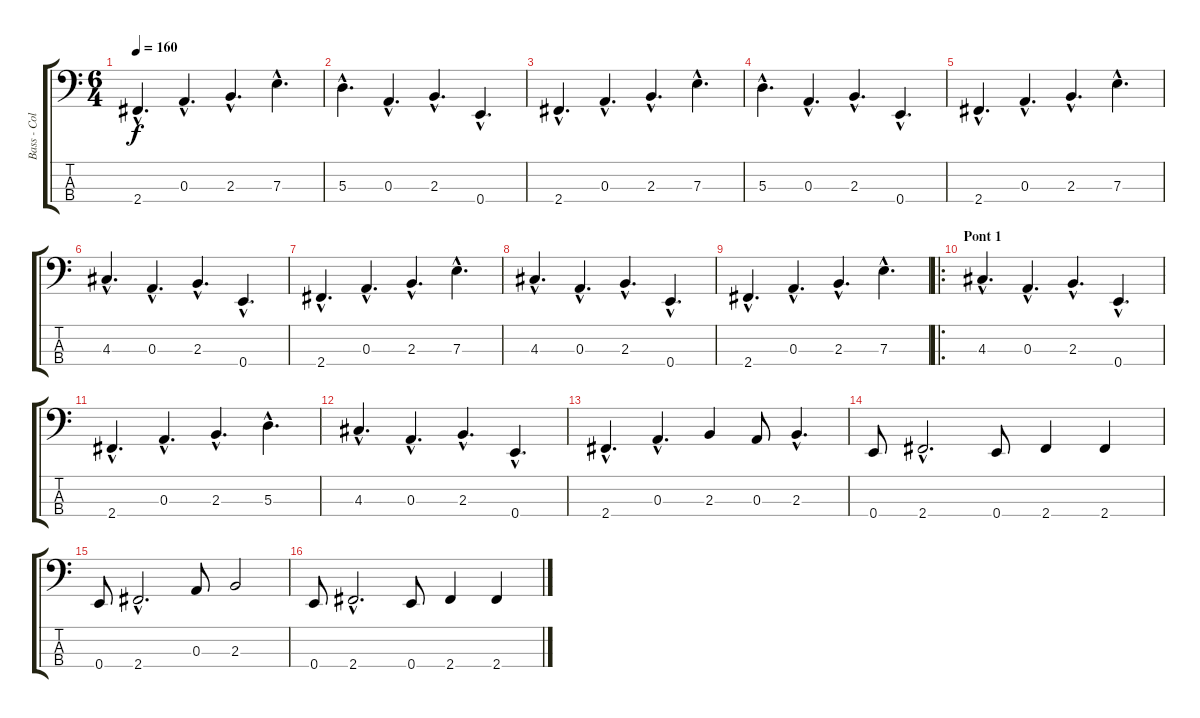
\track ("Bass - Colin Greenwood" "Bass - Col") {instrument electricbassfinger}
\staff {score tabs}
\tuning (G2 D2 A1 E1) {hide}
\ts (6 4)
\tempo 160
\clef f4
\ks c
2.4{hac}.4{d dy f} 0.3{hac}.4{d} 2.3{hac}.4{d} 7.3{hac}.4{d} |
5.3{hac}.4{d} 0.3{hac}.4{d} 2.3{hac}.4{d} 0.4{hac}.4{d} |
2.4{hac}.4{d} 0.3{hac}.4{d} 2.3{hac}.4{d} 7.3{hac}.4{d} |
5.3{hac}.4{d} 0.3{hac}.4{d} 2.3{hac}.4{d} 0.4{hac}.4{d} |
2.4{hac}.4{d} 0.3{hac}.4{d} 2.3{hac}.4{d} 7.3{hac}.4{d} |
4.3{hac}.4{d} 0.3{hac}.4{d} 2.3{hac}.4{d} 0.4{hac}.4{d} |
2.4{hac}.4{d} 0.3{hac}.4{d} 2.3{hac}.4{d} 7.3{hac}.4{d} |
4.3{hac}.4{d} 0.3{hac}.4{d} 2.3{hac}.4{d} 0.4{hac}.4{d} |
2.4{hac}.4{d} 0.3{hac}.4{d} 2.3{hac}.4{d} 7.3{hac}.4{d} |
\ro
\section ("" "Pont 1")
4.3{hac}.4{d} 0.3{hac}.4{d} 2.3{hac}.4{d} 0.4{hac}.4{d} |
2.4{hac}.4{d} 0.3{hac}.4{d} 2.3{hac}.4{d} 5.3{hac}.4{d} |
4.3{hac}.4{d} 0.3{hac}.4{d} 2.3{hac}.4{d} 0.4{hac}.4{d} |
2.4{hac}.4{d} 0.3{hac}.4{d} 2.3.4 0.3.8 2.3{hac}.4{d} |
0.4.8 2.4{hac}.2{d} 0.4.8 2.4.4 2.4.4 |
0.4.8 2.4{hac}.2{d} 0.3.8 2.3.2 |
0.4.8 2.4{hac}.2{d} 0.4.8 2.4.4 2.4.4
